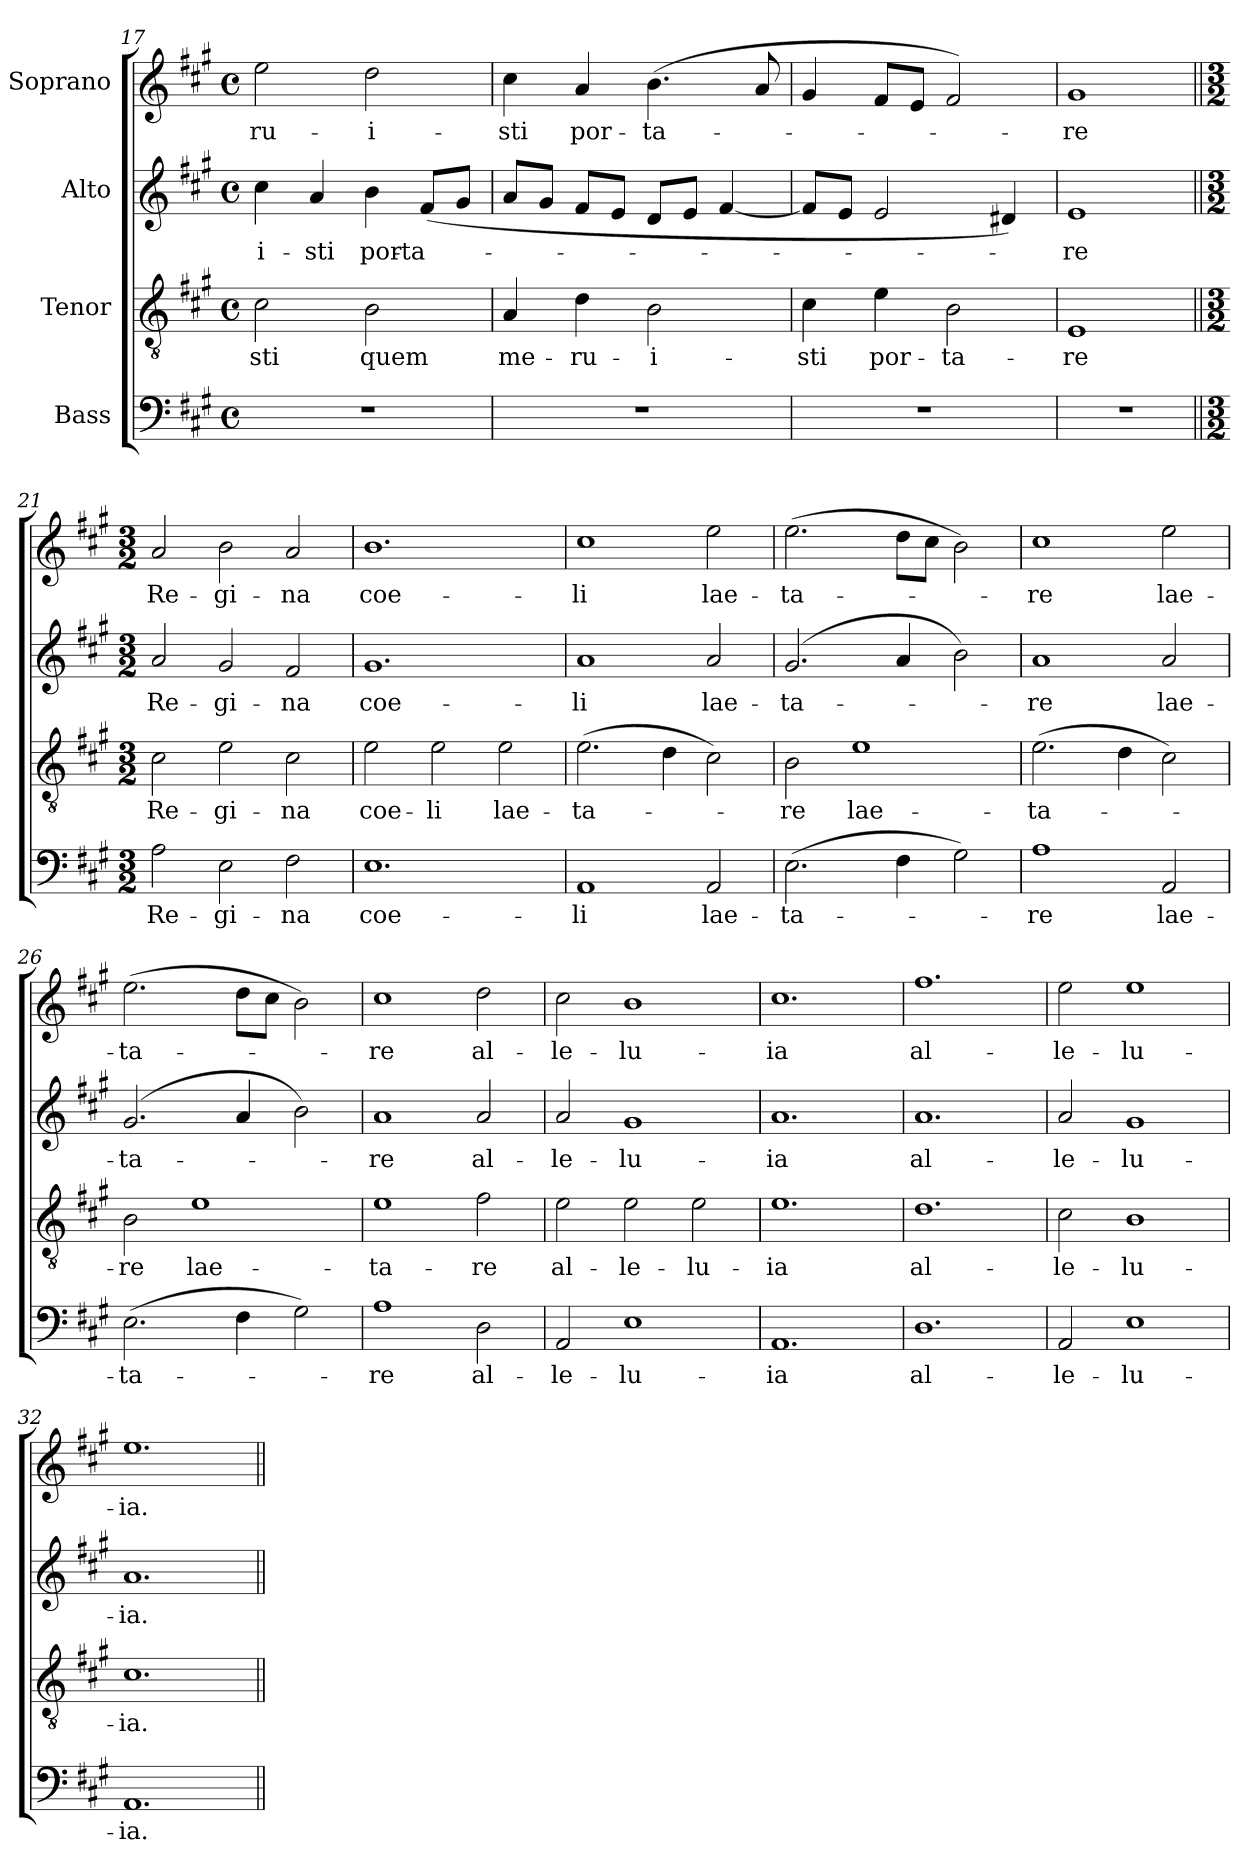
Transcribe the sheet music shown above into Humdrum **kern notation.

**kern	**text	**kern	**text	**kern	**text	**kern	**text
*part4	*part4	*part3	*part3	*part2	*part2	*part1	*part1
*staff4	*staff4	*staff3	*staff3	*staff2	*staff2	*staff1	*staff1
*I"Bass	*	*I"Tenor	*	*I"Alto	*	*I"Soprano	*
*clefF4	*	*clefGv2	*	*clefG2	*	*clefG2	*
*k[f#c#g#]	*	*k[f#c#g#]	*	*k[f#c#g#]	*	*k[f#c#g#]	*
*A:	*	*A:	*	*A:	*	*A:	*
*M4/4	*	*M4/4	*	*M4/4	*	*M4/4	*
*met(c)	*	*met(c)	*	*met(c)	*	*met(c)	*
=17	=17	=17	=17	=17	=17	=17	=17
1r	.	2c#\	-sti	4cc#\	-i-	2ee\	-ru-
.	.	.	.	4a/	-sti	.	.
.	.	2B\	quem	4b\	por-	2dd\	-i-
.	.	.	.	(8f#/L	-ta-	.	.
.	.	.	.	8g#/J	.	.	.
=18	=18	=18	=18	=18	=18	=18	=18
1r	.	4A/	me-	8a/L	.	4cc#\	-sti
.	.	.	.	8g#/J	.	.	.
.	.	4d\	-ru-	8f#/L	.	4a/	por-
.	.	.	.	8e/J	.	.	.
.	.	2B\	-i-	8d/L	.	(4.b\	-ta-
.	.	.	.	8e/J	.	.	.
.	.	.	.	[4f#/	.	.	.
.	.	.	.	.	.	8a/	.
=19	=19	=19	=19	=19	=19	=19	=19
1r	.	4c#\	-sti	8f#/L]	.	4g#/	.
.	.	.	.	8e/J	.	.	.
.	.	4e\	por-	2e/	.	8f#/L	.
.	.	.	.	.	.	8e/J	.
.	.	2B\	-ta-	.	.	2f#/)	.
.	.	.	.	4d#X/)	.	.	.
=20	=20	=20	=20	=20	=20	=20	=20
1r	.	1E	-re	1e	-re	1g#	-re
!!LO:LB:g=z
=21||	=21||	=21||	=21||	=21||	=21||	=21||	=21||
*M3/2	*	*M3/2	*	*M3/2	*	*M3/2	*
2A\	Re-	2c#\	Re-	2a/	Re-	2a/	Re-
2E\	-gi-	2e\	-gi-	2g#/	-gi-	2b\	-gi-
2F#\	-na	2c#\	-na	2f#/	-na	2a/	-na
=22	=22	=22	=22	=22	=22	=22	=22
1.E	coe-	2e\	coe-	1.g#	coe-	1.b	coe-
.	.	2e\	-li	.	.	.	.
.	.	2e\	lae-	.	.	.	.
=23	=23	=23	=23	=23	=23	=23	=23
1AA	-li	(2.e\	-ta-	1a	-li	1cc#	-li
.	.	4d\	.	.	.	.	.
2AA/	lae-	2c#\)	.	2a/	lae-	2ee\	lae-
=24	=24	=24	=24	=24	=24	=24	=24
(2.E\	-ta-	2B\	-re	(2.g#/	-ta-	(2.ee\	-ta-
.	.	1e	lae-	.	.	.	.
4F#\	.	.	.	4a/	.	8dd\L	.
.	.	.	.	.	.	8cc#\J	.
2G#\)	.	.	.	2b\)	.	2b\)	.
=25	=25	=25	=25	=25	=25	=25	=25
1A	-re	(2.e\	-ta-	1a	-re	1cc#	-re
.	.	4d\	.	.	.	.	.
2AA/	lae-	2c#\)	.	2a/	lae-	2ee\	lae-
!!LO:PB:g=z
=26	=26	=26	=26	=26	=26	=26	=26
(2.E\	-ta-	2B\	-re	(2.g#/	-ta-	(2.ee\	-ta-
.	.	1e	lae-	.	.	.	.
4F#\	.	.	.	4a/	.	8dd\L	.
.	.	.	.	.	.	8cc#\J	.
2G#\)	.	.	.	2b\)	.	2b\)	.
=27	=27	=27	=27	=27	=27	=27	=27
1A	-re	1e	-ta-	1a	-re	1cc#	-re
2D\	al-	2f#\	-re	2a/	al-	2dd\	al-
=28	=28	=28	=28	=28	=28	=28	=28
2AA/	-le-	2e\	al-	2a/	-le-	2cc#\	-le-
1E	-lu-	2e\	-le-	1g#	-lu-	1b	-lu-
.	.	2e\	-lu-	.	.	.	.
=29	=29	=29	=29	=29	=29	=29	=29
1.AA	-ia	1.e	-ia	1.a	-ia	1.cc#	-ia
=30	=30	=30	=30	=30	=30	=30	=30
1.D	al-	1.d	al-	1.a	al-	1.ff#	al-
=31	=31	=31	=31	=31	=31	=31	=31
2AA/	-le-	2c#\	-le-	2a/	-le-	2ee\	-le-
1E	-lu-	1B	-lu-	1g#	-lu-	1ee	-lu-
=32	=32	=32	=32	=32	=32	=32	=32
1.AA	-ia.	1.c#	-ia.	1.a	-ia.	1.ee	-ia.
=||	=||	=||	=||	=||	=||	=||	=||
*-	*-	*-	*-	*-	*-	*-	*-
